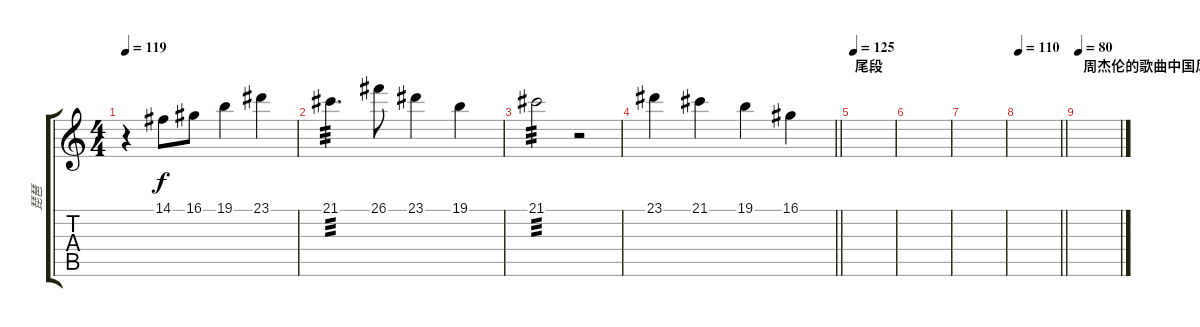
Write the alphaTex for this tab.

\track ("琵琶" "琵琶") {instrument koto}
\staff {score tabs}
\tuning (E4 B3 G3 D3 A2 E2) {hide}
\ts (4 4)
\tempo 119
\clef g2
\ks c
r.4{dy f} 14.1.8 16.1.8 19.1.4 23.1.4 |
21.1.4{d tp 3} 26.1.8 23.1.4 19.1.4 |
21.1.2{tp 3} r.2 |
\barLineRight lightlight
23.1.4 21.1.4 19.1.4 16.1.4 |
\section ("" "尾段 ")
\tempo 125
|
|
|
\tempo 110
\barLineRight lightlight
|
\section ("" " 周杰伦的歌曲中国风  发如雪")
\tempo 80
